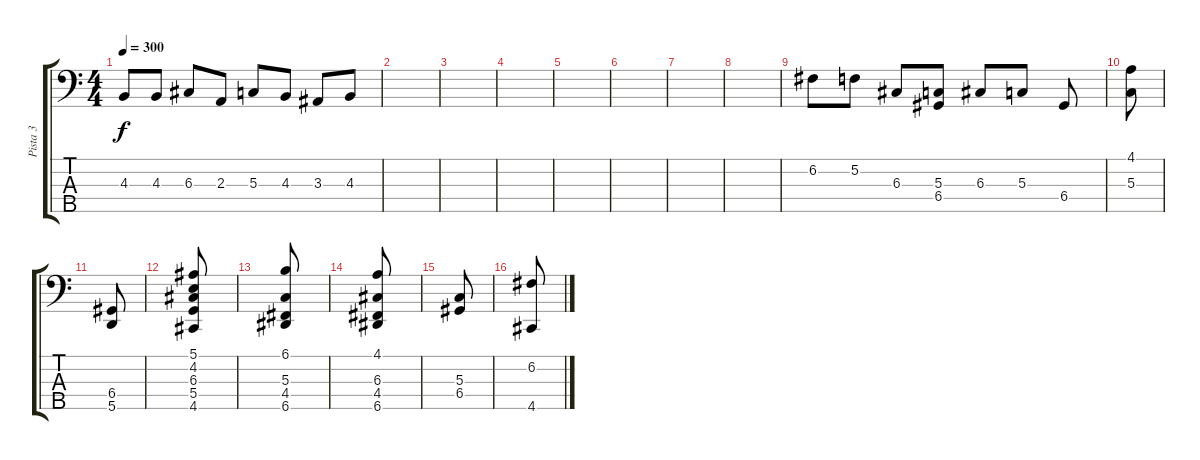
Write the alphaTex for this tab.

\track ("Pista 3" "Pista 3") {instrument electricbasspick}
\staff {score tabs}
\tuning (F2 C2 G1 D1 A0) {hide}
\ts (4 4)
\tempo 300
\clef f4
\ks c
4.3.8{dy f} 4.3.8 6.3.8 2.3.8 5.3.8 4.3.8 3.3.8 4.3.8 |
|
|
|
|
|
|
|
6.2.8 5.2.8 6.3.8 (5.3 6.4).8 6.3.8 5.3.8 6.4.8 |
(4.1 5.3).8 |
(6.4 5.5).8 |
(5.1 4.2 6.3 5.4 4.5).8 |
(6.1 5.3 4.4 6.5).8 |
(4.1 6.3 4.4 6.5).8 |
(5.3 6.4).8 |
(6.2 4.5).8
